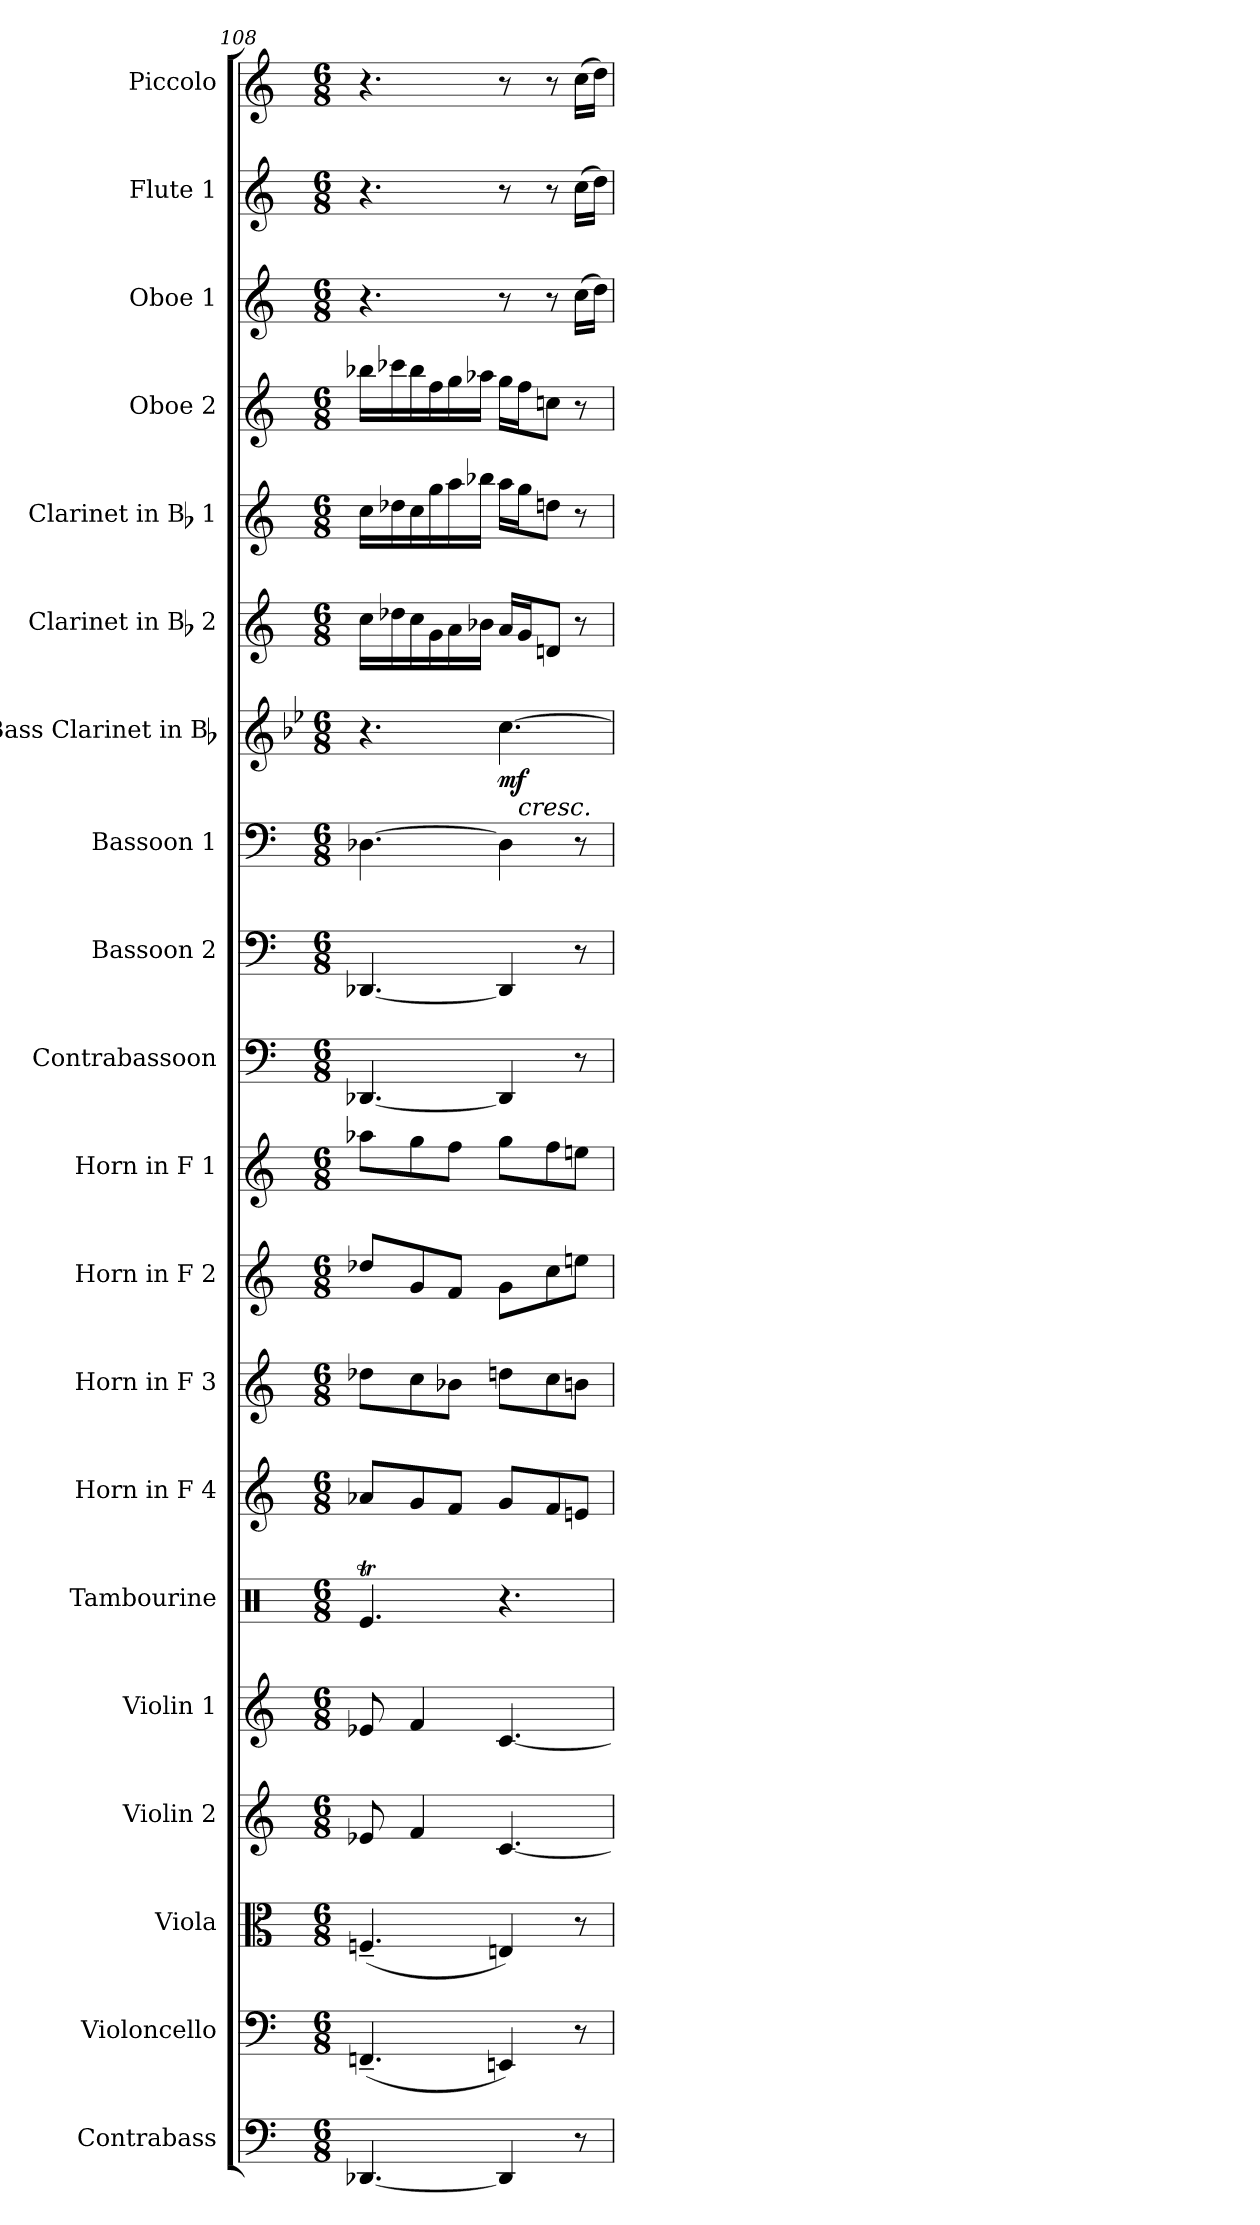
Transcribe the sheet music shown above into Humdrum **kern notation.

**kern	**kern	**kern	**kern	**kern	**kern	**kern	**kern	**kern	**kern	**kern	**kern	**kern	**kern	**dynam	**kern	**kern	**kern	**kern	**kern	**kern
*part20	*part19	*part18	*part17	*part16	*part15	*part14	*part13	*part12	*part11	*part10	*part9	*part8	*part7	*part7	*part6	*part5	*part4	*part3	*part2	*part1
*staff20	*staff19	*staff18	*staff17	*staff16	*staff15	*staff14	*staff13	*staff12	*staff11	*staff10	*staff9	*staff8	*staff7	*staff7	*staff6	*staff5	*staff4	*staff3	*staff2	*staff1
*I"Contrabass	*I"Violoncello	*I"Viola	*I"Violin 2	*I"Violin 1	*I"Tambourine	*I"Horn in F 4	*I"Horn in F 3	*I"Horn in F 2	*I"Horn in F 1	*I"Contrabassoon	*I"Bassoon 2	*I"Bassoon 1	*I"Bass Clarinet in Bb	*	*I"Clarinet in Bb 2	*I"Clarinet in Bb 1	*I"Oboe 2	*I"Oboe 1	*I"Flute 1	*I"Piccolo
*I'Cb.	*I'Vc.	*I'Vla.	*I'2.Vln.	*I'1.Vln.	*I'Tamb.	*I'4.Hn.	*I'3.Hn.	*I'2.Hn.	*I'1.Hn.	*I'Cbsn.	*I'2.Bsn.	*I'1.Bsn.	*I'B. Cl.	*	*I'2.Cl.	*I'1.Cl.	*I'2.Ob.	*I'1.Ob.	*I'1.Fl.	*I'Picc.
*clefF4	*clefF4	*clefC3	*clefG2	*clefG2	*clefX	*clefG2	*clefG2	*clefG2	*clefG2	*clefF4	*clefF4	*clefF4	*clefG2	*	*clefG2	*clefG2	*clefG2	*clefG2	*clefG2	*clefG2
*ITrd7c12	*	*	*	*	*	*ITrd4c7	*ITrd4c7	*ITrd4c7	*ITrd4c7	*ITrd7c12	*	*	*ITrd8c14	*	*ITrd1c2	*ITrd1c2	*	*	*	*ITrd-7c-12
*k[]	*k[]	*k[]	*k[]	*k[]	*k[]	*k[b-]	*k[b-]	*k[b-]	*k[b-]	*k[]	*k[]	*k[]	*k[b-e-]	*	*k[b-e-]	*k[b-e-]	*k[]	*k[]	*k[]	*k[]
*M6/8	*M6/8	*M6/8	*M6/8	*M6/8	*M6/8	*M6/8	*M6/8	*M6/8	*M6/8	*M6/8	*M6/8	*M6/8	*M6/8	*	*M6/8	*M6/8	*M6/8	*M6/8	*M6/8	*M6/8
=108	=108	=108	=108	=108	=108	=108	=108	=108	=108	=108	=108	=108	=108	=108	=108	=108	=108	=108	=108	=108
*	*	*	*	*	*	*	*	*	*	*	*	*	*^	*	*	*	*	*	*	*
[<4.DDD-Xi/	(4.FFn~i/	(4.Fn~i/	8e-Xi/	8e-Xi/	4.Reti/	8d-Xi/L	8g-Xi\L	8g-Xi/L	8dd-Xi\L	[<4.DDD-Xi/	[<4.DD-Xi/	[>4.D-Xi\	4.r	4..ryy	.	16b-i\LL	16b-i\LL	16bb-Xi\LL	4.r	4.r	4.r
.	.	.	.	.	.	.	.	.	.	.	.	.	.	.	.	16cc-Xi\	16cc-Xi\	16ccc-Xi\	.	.	.
.	.	.	4fi/	4fi/	.	8ci/	8fi\	8ci/	8cci\	.	.	.	.	.	.	16b-i\	16b-i\	16bb-i\	.	.	.
.	.	.	.	.	.	.	.	.	.	.	.	.	.	.	.	16fi\	16ffi\	16ffi\	.	.	.
.	.	.	.	.	.	8B-i/J	8e-Xi\J	8B-i/J	8b-i\J	.	.	.	.	.	.	16gi\	16ggi\	16ggi\	.	.	.
.	.	.	.	.	.	.	.	.	.	.	.	.	.	.	.	16a-Xi\JJ	16aa-Xi\JJ	16aa-Xi\JJ	.	.	.
4DDD-i/]	4EEni/)	4Eni/)	[<4.ci/	[<4.ci/	4.r	8ci/L	8gni\L	8ci\L	8cci\L	4DDD-i/]	4DD-i/]	4D-i\]	[>4.ci\	.	mf	16gi/LL	16ggi\LL	16ggi\LL	8r	8r	8r
!	!	!	!	!	!	!	!	!	!	!	!	!	!	!LO:TX:b:i:t=cresc.	!	!	!	!	!	!	!
.	.	.	.	.	.	.	.	.	.	.	.	.	.	4ryy	.	16fi/J	16ffi\J	16ffi\J	.	.	.
.	.	.	.	.	.	8B-i/	8fi\	8fi\	8b-i\	.	.	.	.	.	.	8cni/J	8ccni\J	8ccni\J	8r	8r	8r
8r	8r	8r	.	.	.	8Ani/J	8eni\J	8ani\J	8ani\J	8r	8r	8r	.	.	.	8r	8r	8r	(16cci\LL	(16cci\LL	(16ccci\LL
.	.	.	.	.	.	.	.	.	.	.	.	.	.	16ryy	.	.	.	.	16ddi\JJ)	16ddi\JJ)	16dddi\JJ)
*	*	*	*	*	*	*	*	*	*	*	*	*	*v	*v	*	*	*	*	*	*	*
=	=	=	=	=	=	=	=	=	=	=	=	=	=	=	=	=	=	=	=	=
*-	*-	*-	*-	*-	*-	*-	*-	*-	*-	*-	*-	*-	*-	*-	*-	*-	*-	*-	*-	*-
